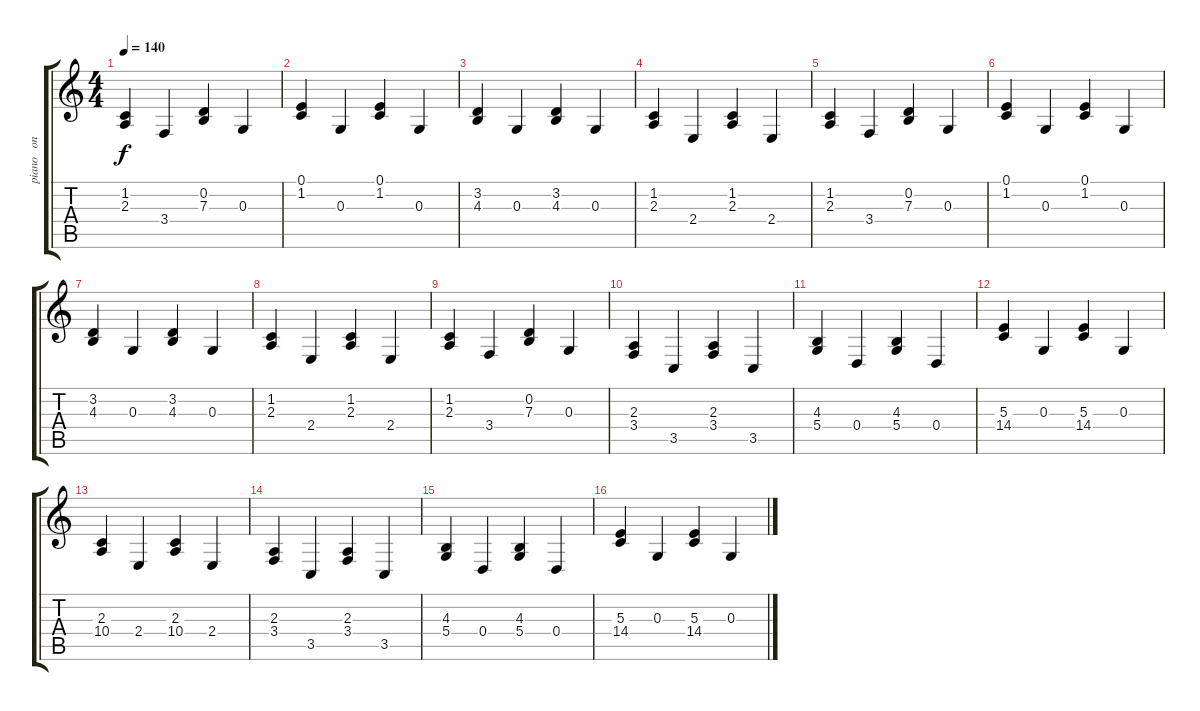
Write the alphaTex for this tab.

\track ("piano   one" "piano   on") {instrument acousticgrandpiano}
\staff {score tabs}
\tuning (E4 B3 G3 D3 A2 E2) {hide}
\ts (4 4)
\tempo 140
\clef g2
\ks c
(1.2 2.3).4{dy f} 3.4.4 (0.2 7.3).4 0.3.4 |
(0.1 1.2).4 0.3.4 (0.1 1.2).4 0.3.4 |
(3.2 4.3).4 0.3.4 (3.2 4.3).4 0.3.4 |
(1.2 2.3).4 2.4.4 (1.2 2.3).4 2.4.4 |
(1.2 2.3).4 3.4.4 (0.2 7.3).4 0.3.4 |
(0.1 1.2).4 0.3.4 (0.1 1.2).4 0.3.4 |
(3.2 4.3).4 0.3.4 (3.2 4.3).4 0.3.4 |
(1.2 2.3).4 2.4.4 (1.2 2.3).4 2.4.4 |
(1.2 2.3).4 3.4.4 (0.2 7.3).4 0.3.4 |
(2.3 3.4).4 3.5.4 (2.3 3.4).4 3.5.4 |
(4.3 5.4).4 0.4.4 (4.3 5.4).4 0.4.4 |
(5.3 14.4).4 0.3.4 (5.3 14.4).4 0.3.4 |
(2.3 10.4).4 2.4.4 (2.3 10.4).4 2.4.4 |
(2.3 3.4).4 3.5.4 (2.3 3.4).4 3.5.4 |
(4.3 5.4).4 0.4.4 (4.3 5.4).4 0.4.4 |
(5.3 14.4).4 0.3.4 (5.3 14.4).4 0.3.4
